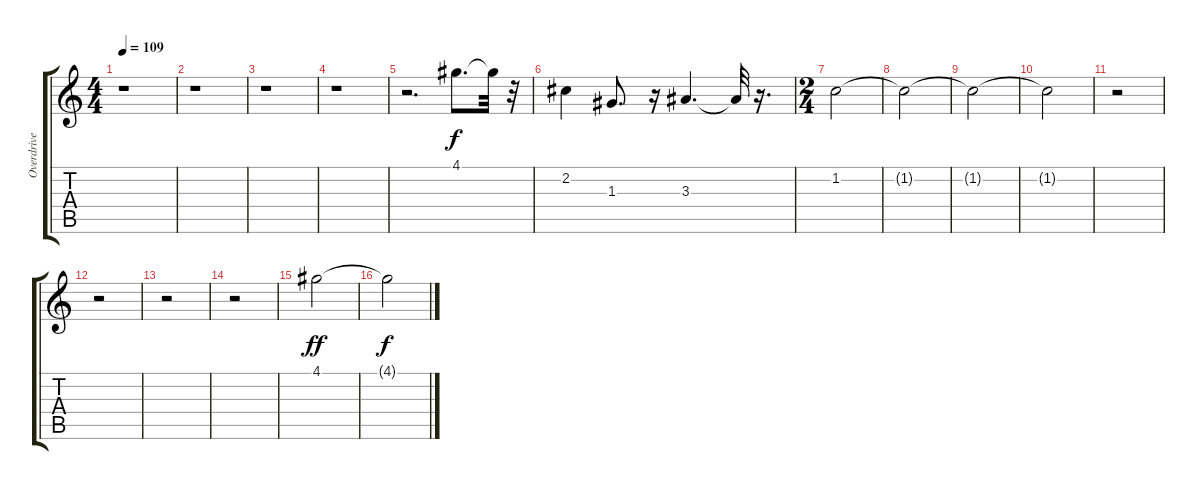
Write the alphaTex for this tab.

\track ("Overdrive Guitar" "Overdrive ") {instrument overdrivenguitar}
\staff {score tabs}
\tuning (E4 B3 G3 D3 A2 E2) {hide}
\ts (4 4)
\tempo 109
\clef g2
\ks c
r.1{dy f} |
r.1 |
r.1 |
r.1 |
r.2{d} 4.1.8{d} 4.1{t}.32 r.32 |
2.2.4 1.3.8{d} r.16 3.3.4{d} 3.3{t}.32 r.16{d} |
\ts (2 4)
1.2.2 |
1.2{t}.2 |
1.2{t}.2 |
1.2{t}.2 |
r.2 |
r.2 |
r.2 |
r.2 |
4.1.2{dy ff} |
4.1{t}.2{dy f}
